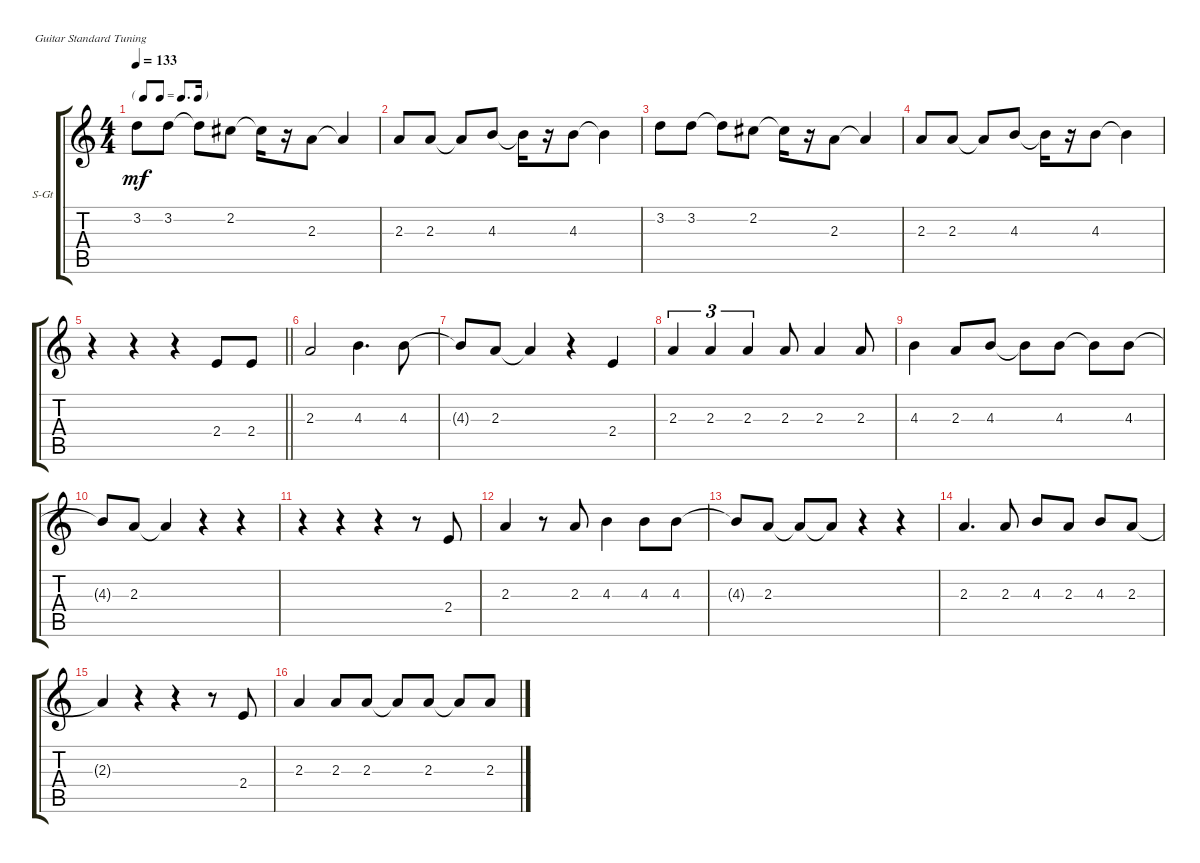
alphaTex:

\defaultSystemsLayout 4
\bracketExtendMode groupsimilarinstruments
\firstSystemTrackNameOrientation horizontal
\otherSystemsTrackNameOrientation horizontal
\track ("Vocals" "S-Gt") {instrument acousticguitarsteel}
\staff {score tabs}
\tuning (E4 B3 G3 D3 A2 E2)
\ts (4 4)
\tf dotted8th
\tempo 133
\clef g2
\ks c
3.2.8{dy mf} 3.2.8 3.2{t}.8 2.2.8 2.2{t}.16 r.16 2.3.8 2.3{t}.4 |
2.3.8 2.3.8 2.3{t}.8 4.3.8 4.3{t}.16 r.16 4.3.8 4.3{t}.4 |
3.2.8 3.2.8 3.2{t}.8 2.2.8 2.2{t}.16 r.16 2.3.8 2.3{t}.4 |
2.3.8 2.3.8 2.3{t}.8 4.3.8 4.3{t}.16 r.16 4.3.8 4.3{t}.4 |
\barLineRight lightlight
r.4 r.4 r.4 2.4.8 2.4.8 |
2.3.2 4.3.4{d} 4.3.8 |
4.3{t}.8 2.3.8 2.3{t}.4 r.4 2.4.4 |
2.3.4{tu (3 2)} 2.3.4{tu (3 2)} 2.3.4{tu (3 2)} 2.3.8 2.3.4 2.3.8 |
4.3.4 2.3.8 4.3.8 4.3{t}.8 4.3.8 4.3{t}.8 4.3.8 |
4.3{t}.8 2.3.8 2.3{t}.4 r.4 r.4 |
r.4 r.4 r.4 r.8 2.4.8 |
2.3.4 r.8 2.3.8 4.3.4 4.3.8 4.3.8 |
4.3{t}.8 2.3.8 2.3{t}.8 2.3{t}.8 r.4 r.4 |
2.3.4{d} 2.3.8 4.3.8 2.3.8 4.3.8 2.3.8 |
2.3{t}.4 r.4 r.4 r.8 2.4.8 |
2.3.4 2.3.8 2.3.8 2.3{t}.8 2.3.8 2.3{t}.8 2.3.8
